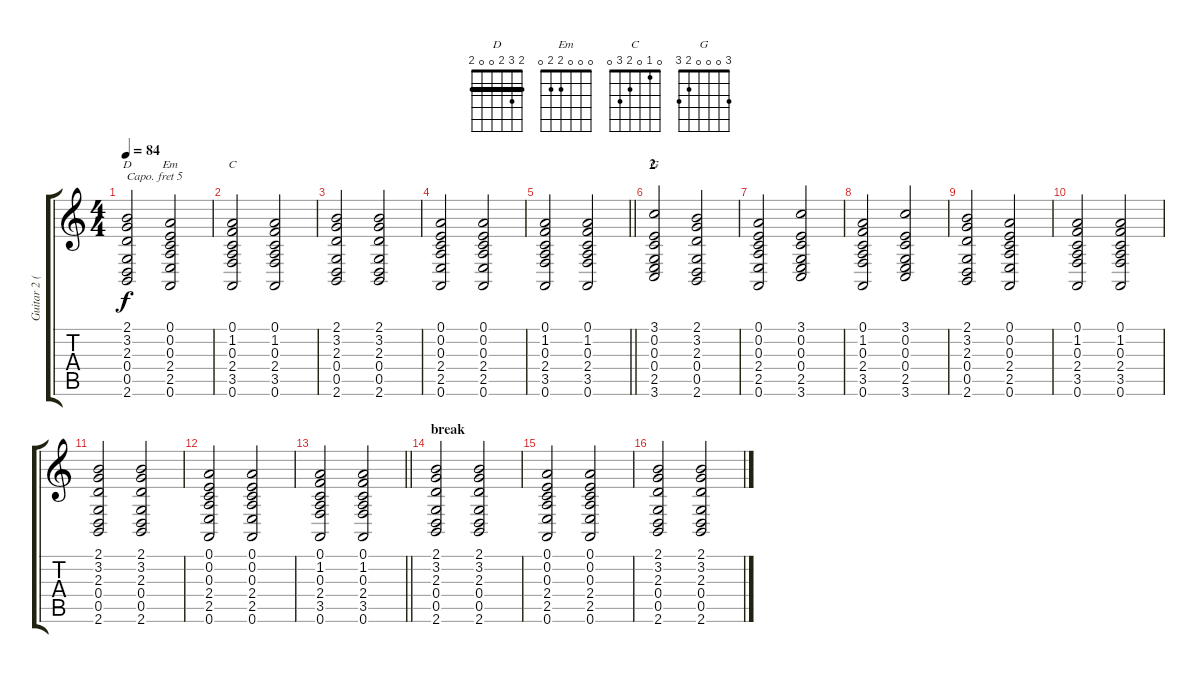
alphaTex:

\track ("Guitar 2 (chords Capo 5)" "Guitar 2 (") {instrument electricpiano1}
\staff {score tabs}
\capo 5
\tuning (E4 B3 G3 D3 A2 E2) {hide}
\chord ("D" 2 3 2 0 0 2) {barre 2}
\chord ("Em" 0 0 0 2 2 0)
\chord ("C" 0 1 0 2 3 0)
\chord ("G" 3 0 0 0 2 3)
\ts (4 4)
\tempo 84
\clef g2
\ks c
(2.1 3.2 2.3 0.4 0.5 2.6).2{ch "D" dy f} (0.1 0.2 0.3 2.4 2.5 0.6).2{ch "Em"} |
(0.1 1.2 0.3 2.4 3.5 0.6).2{ch "C"} (0.1 1.2 0.3 2.4 3.5 0.6).2 |
(2.1 3.2 2.3 0.4 0.5 2.6).2 (2.1 3.2 2.3 0.4 0.5 2.6).2 |
(0.1 0.2 0.3 2.4 2.5 0.6).2 (0.1 0.2 0.3 2.4 2.5 0.6).2 |
\barLineRight lightlight
(0.1 1.2 0.3 2.4 3.5 0.6).2 (0.1 1.2 0.3 2.4 3.5 0.6).2 |
\section ("" "2")
(3.1 0.2 0.3 0.4 2.5 3.6).2{ch "G"} (2.1 3.2 2.3 0.4 0.5 2.6).2 |
(0.1 0.2 0.3 2.4 2.5 0.6).2 (3.1 0.2 0.3 0.4 2.5 3.6).2 |
(0.1 1.2 0.3 2.4 3.5 0.6).2 (3.1 0.2 0.3 0.4 2.5 3.6).2 |
(2.1 3.2 2.3 0.4 0.5 2.6).2 (0.1 0.2 0.3 2.4 2.5 0.6).2 |
(0.1 1.2 0.3 2.4 3.5 0.6).2 (0.1 1.2 0.3 2.4 3.5 0.6).2 |
(2.1 3.2 2.3 0.4 0.5 2.6).2 (2.1 3.2 2.3 0.4 0.5 2.6).2 |
(0.1 0.2 0.3 2.4 2.5 0.6).2 (0.1 0.2 0.3 2.4 2.5 0.6).2 |
\barLineRight lightlight
(0.1 1.2 0.3 2.4 3.5 0.6).2 (0.1 1.2 0.3 2.4 3.5 0.6).2 |
\section ("" "break")
(2.1 3.2 2.3 0.4 0.5 2.6).2 (2.1 3.2 2.3 0.4 0.5 2.6).2 |
(0.1 0.2 0.3 2.4 2.5 0.6).2 (0.1 0.2 0.3 2.4 2.5 0.6).2 |
(2.1 3.2 2.3 0.4 0.5 2.6).2 (2.1 3.2 2.3 0.4 0.5 2.6).2
